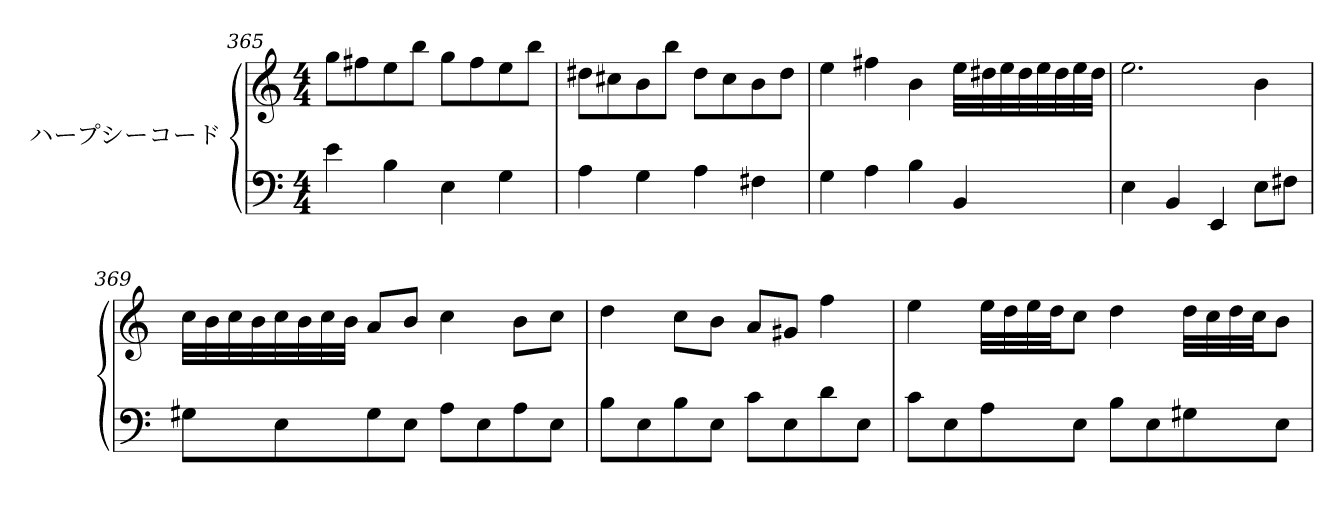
**kern	**kern
*part1	*part1
*staff2	*staff1
*I"ハープシーコード	*
!!LO:LB:g=z
*clefF4	*clefG2
*k[]	*k[]
*M4/4	*M4/4
=365	=365
4e\	8gg\L
.	8ff#X\
4B\	8ee\
.	8bb\J
4E\	8gg\L
.	8ff#\
4G\	8ee\
.	8bb\J
=366	=366
4A\	8dd#X\L
.	8cc#X\
4G\	8b\
.	8bb\J
4A\	8dd#\L
.	8cc#\
4F#X\	8b\
.	8dd#\J
=367	=367
4G\	4ee\
4A\	4ff#X\
4B\	4b\
4BB/	32ee\LLL
.	32dd#X\
.	32ee\
.	32dd#\
.	32ee\
.	32dd#\
.	32ee\
.	32dd#\JJJ
=368	=368
4E\	2.ee\
4BB/	.
4EE/	.
8E\L	4b\
8F#X\J	.
!!LO:LB:g=z
=369	=369
8G#X\L	32cc\LLL
.	32b\
.	32cc\
.	32b\
8E\	32cc\
.	32b\
.	32cc\
.	32b\JJJ
8G#\	8a/L
8E\J	8b/J
8A\L	4cc\
8E\	.
8A\	8b\L
8E\J	8cc\J
=370	=370
8B\L	4dd\
8E\	.
8B\	8cc\L
8E\J	8b\J
8c\L	8a/L
8E\	8g#X/J
8d\	4ff\
8E\J	.
=371	=371
8c\L	4ee\
8E\	.
8A\	32ee\LLL
.	32dd\
.	32ee\
.	32dd\JJ
8E\J	8cc\J
8B\L	4dd\
8E\	.
8G#X\	32dd\LLL
.	32cc\
.	32dd\
.	32cc\JJ
8E\J	8b\J
=	=
*-	*-
